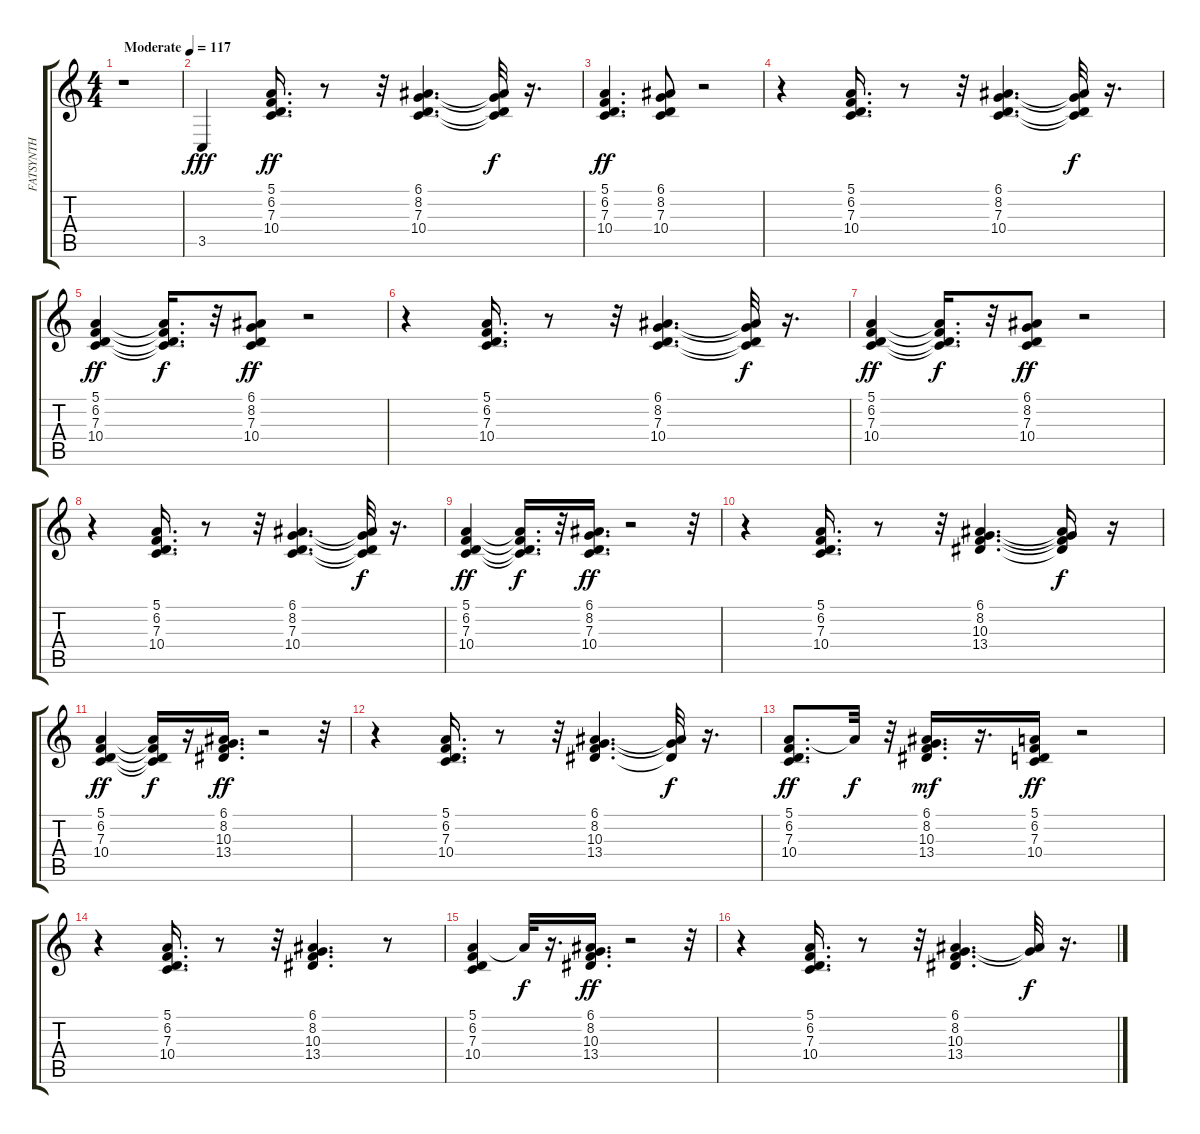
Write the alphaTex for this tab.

\track ("FATSYNTH" "FATSYNTH") {instrument lead2sawtooth}
\staff {score tabs}
\tuning (E4 B3 G3 D3 A2 E2) {hide}
\ts (4 4)
\tempo (117 "Moderate")
\clef g2
\ks c
r.1{dy fff instrument lead2sawtooth} |
3.5.4 (5.1 6.2 7.3 10.4).16{d dy ff} r.8 r.32 (6.1 8.2 7.3 10.4).4{d} (6.1{t} 8.2{t} 7.3{t} 10.4{t}).32{dy f} r.16{d} |
(5.1 6.2 7.3 10.4).4{d dy ff} (6.1 8.2 7.3 10.4).8 r.2 |
r.4 (5.1 6.2 7.3 10.4).16{d} r.8 r.32 (6.1 8.2 7.3 10.4).4{d} (6.1{t} 8.2{t} 7.3{t} 10.4{t}).32{dy f} r.16{d} |
(5.1 6.2 7.3 10.4).4{dy ff} (5.1{t} 6.2{t} 7.3{t} 10.4{t}).16{d dy f} r.32 (6.1 8.2 7.3 10.4).8{dy ff} r.2 |
r.4 (5.1 6.2 7.3 10.4).16{d} r.8 r.32 (6.1 8.2 7.3 10.4).4{d} (6.1{t} 8.2{t} 7.3{t} 10.4{t}).32{dy f} r.16{d} |
(5.1 6.2 7.3 10.4).4{dy ff} (5.1{t} 6.2{t} 7.3{t} 10.4{t}).16{d dy f} r.32 (6.1 8.2 7.3 10.4).8{dy ff} r.2 |
r.4 (5.1 6.2 7.3 10.4).16{d} r.8 r.32 (6.1 8.2 7.3 10.4).4{d} (6.1{t} 8.2{t} 7.3{t} 10.4{t}).32{dy f} r.16{d} |
(5.1 6.2 7.3 10.4).4{dy ff} (5.1{t} 6.2{t} 7.3{t} 10.4{t}).16{d dy f} r.32 (6.1 8.2 7.3 10.4).16{d dy ff} r.2 r.32 |
r.4 (5.1 6.2 7.3 10.4).16{d} r.8 r.32 (6.1 8.2 10.3 13.4).4{d} (6.1{t} 8.2{t} 10.3{t} 13.4{t}).16{dy f} r.16 |
(5.1 6.2 7.3 10.4).4{dy ff} (5.1{t} 6.2{t} 7.3{t} 10.4{t}).16{dy f} r.16 (6.1 8.2 10.3 13.4).16{d dy ff} r.2 r.32 |
r.4 (5.1 6.2 7.3 10.4).16{d} r.8 r.32 (6.1 8.2 10.3 13.4).4{d} (6.1{t} 8.2{t} 13.4{t}).32{dy f} r.16{d} |
(5.1 6.2 7.3 10.4).8{d dy ff} 5.1{t}.32{dy f} r.32 (6.1 8.2 10.3 13.4).16{d dy mf} r.16{d} (5.1 6.2 7.3 10.4).16{dy ff} r.2 |
r.4 (5.1 6.2 7.3 10.4).16{d} r.8 r.32 (6.1 8.2 10.3 13.4).4{d} r.8 |
(5.1 6.2 7.3 10.4).4 5.1{t}.32{dy f} r.16{d} (6.1 8.2 10.3 13.4).16{d dy ff} r.2 r.32 |
r.4 (5.1 6.2 7.3 10.4).16{d} r.8 r.32 (6.1 8.2 10.3 13.4).4{d} (6.1{t} 8.2{t}).32{dy f} r.16{d}
